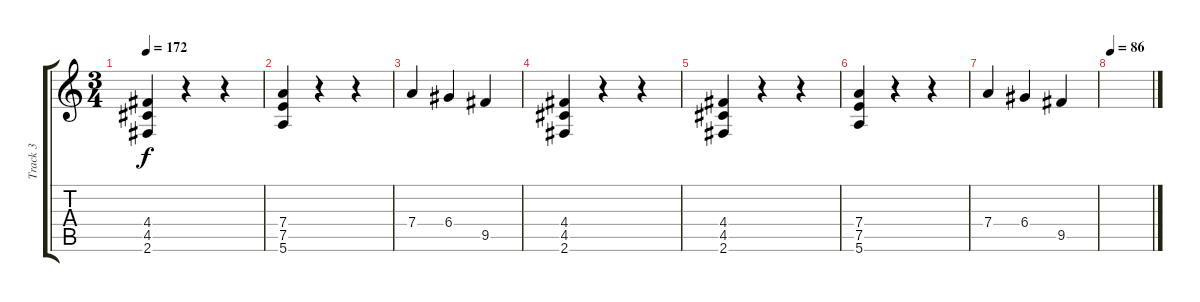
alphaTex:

\track ("Track 3" "Track 3") {instrument distortionguitar}
\staff {score tabs}
\tuning (E4 B3 G3 D3 A2 E2) {hide}
\ts (3 4)
\tempo 172
\clef g2
\ks c
(4.4 4.5 2.6).4{dy f} r.4 r.4 |
(7.4 7.5 5.6).4 r.4 r.4 |
7.4.4 6.4.4 9.5.4 |
(4.4 4.5 2.6).4 r.4 r.4 |
(4.4 4.5 2.6).4 r.4 r.4 |
(7.4 7.5 5.6).4 r.4 r.4 |
7.4.4 6.4.4 9.5.4 |
\tempo 86
